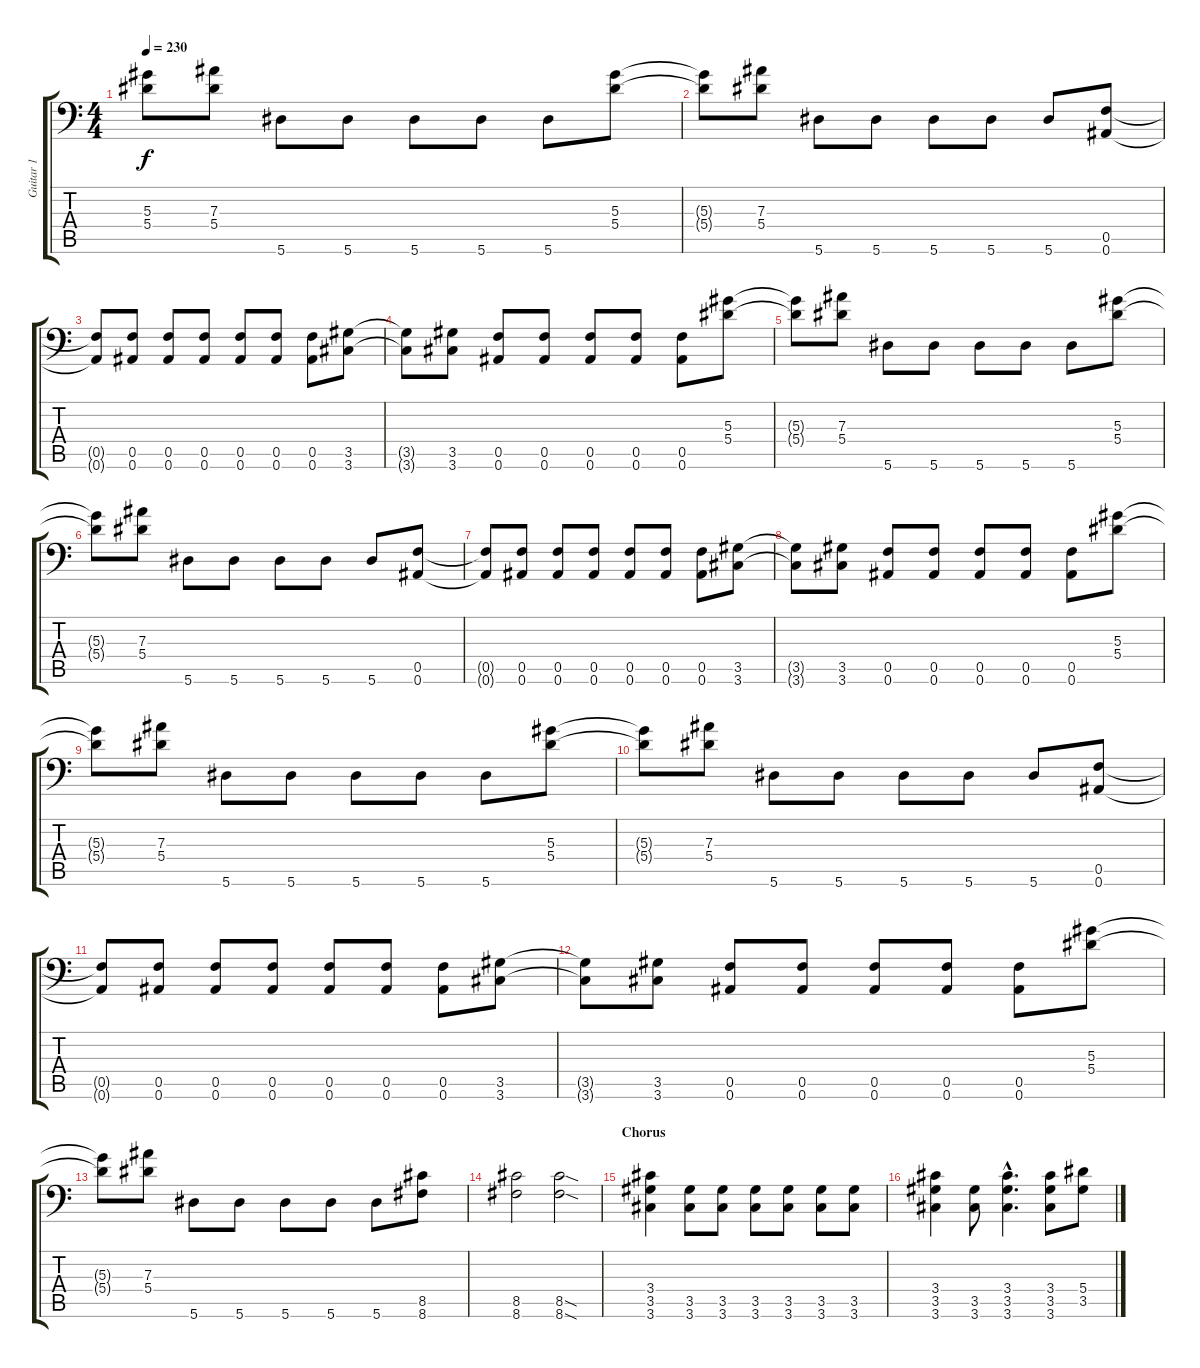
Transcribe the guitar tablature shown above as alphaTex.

\track ("Guitar 1" "Guitar 1") {instrument distortionguitar}
\staff {score tabs}
\tuning (C4 G3 Eb3 Bb2 F2 Bb1) {hide}
\ts (4 4)
\tempo 230
\clef f4
\ks c
(5.3{t} 5.4{t}).8{dy f} (7.3 5.4).8 5.6.8 5.6.8 5.6.8 5.6.8 5.6.8 (5.3 5.4).8 |
(5.3{t} 5.4{t}).8 (7.3 5.4).8 5.6.8 5.6.8 5.6.8 5.6.8 5.6.8 (0.5 0.6).8 |
(0.5{t} 0.6{t}).8 (0.5 0.6).8 (0.5 0.6).8 (0.5 0.6).8 (0.5 0.6).8 (0.5 0.6).8 (0.5 0.6).8 (3.5 3.6).8 |
(3.5{t} 3.6{t}).8 (3.5 3.6).8 (0.5 0.6).8 (0.5 0.6).8 (0.5 0.6).8 (0.5 0.6).8 (0.5 0.6).8 (5.3 5.4).8 |
(5.3{t} 5.4{t}).8 (7.3 5.4).8 5.6.8 5.6.8 5.6.8 5.6.8 5.6.8 (5.3 5.4).8 |
(5.3{t} 5.4{t}).8 (7.3 5.4).8 5.6.8 5.6.8 5.6.8 5.6.8 5.6.8 (0.5 0.6).8 |
(0.5{t} 0.6{t}).8 (0.5 0.6).8 (0.5 0.6).8 (0.5 0.6).8 (0.5 0.6).8 (0.5 0.6).8 (0.5 0.6).8 (3.5 3.6).8 |
(3.5{t} 3.6{t}).8 (3.5 3.6).8 (0.5 0.6).8 (0.5 0.6).8 (0.5 0.6).8 (0.5 0.6).8 (0.5 0.6).8 (5.3 5.4).8 |
(5.3{t} 5.4{t}).8 (7.3 5.4).8 5.6.8 5.6.8 5.6.8 5.6.8 5.6.8 (5.3 5.4).8 |
(5.3{t} 5.4{t}).8 (7.3 5.4).8 5.6.8 5.6.8 5.6.8 5.6.8 5.6.8 (0.5 0.6).8 |
(0.5{t} 0.6{t}).8 (0.5 0.6).8 (0.5 0.6).8 (0.5 0.6).8 (0.5 0.6).8 (0.5 0.6).8 (0.5 0.6).8 (3.5 3.6).8 |
(3.5{t} 3.6{t}).8 (3.5 3.6).8 (0.5 0.6).8 (0.5 0.6).8 (0.5 0.6).8 (0.5 0.6).8 (0.5 0.6).8 (5.3 5.4).8 |
(5.3{t} 5.4{t}).8 (7.3 5.4).8 5.6.8 5.6.8 5.6.8 5.6.8 5.6.8 (8.5 8.6).8 |
(8.5 8.6).2 (8.5{sod} 8.6{sod}).2 |
\section ("" "Chorus")
(3.4 3.5 3.6).4 (3.5 3.6).8 (3.5 3.6).8 (3.5 3.6).8 (3.5 3.6).8 (3.5 3.6).8 (3.5 3.6).8 |
(3.4 3.5 3.6).4 (3.5 3.6).8 (3.4{hac} 3.5{hac} 3.6{hac}).4{d} (3.4 3.5 3.6).8 (5.4 3.5).8
